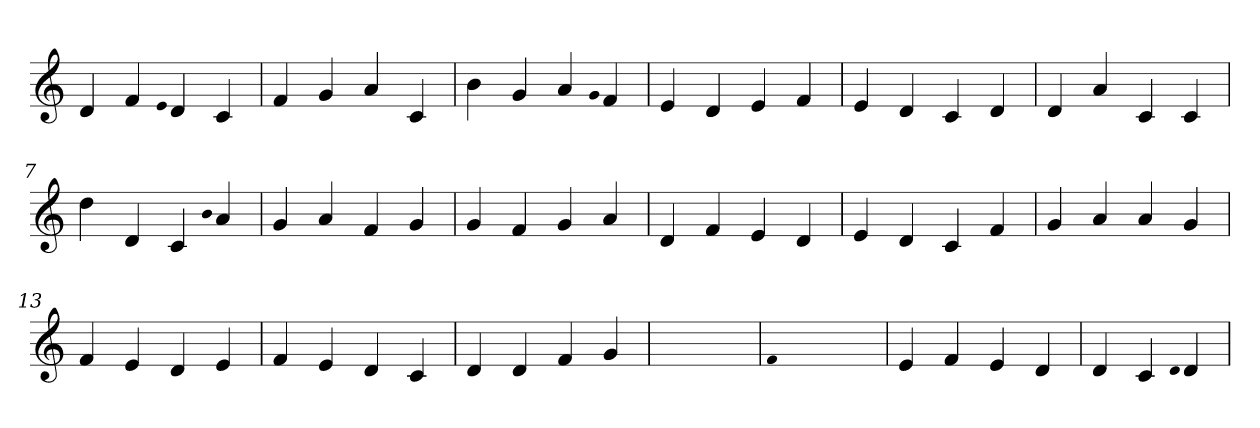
**kern
*part1
*staff1
*clefG2
=1
4d
4f
qqe
4d
4c
=2
4f
4g
4a
4c
=3
4b
4g
4a
qqg
4f
=4
4e
4d
4e
4f
=5
4e
4d
4c
4d
=6
4d
4a
4c
4c
=7
4dd
4d
4c
qqb
4a
=8
4g
4a
4f
4g
=9
4g
4f
4g
4a
=10
4d
4f
4e
4d
=11
4e
4d
4c
4f
=12
4g
4a
4a
4g
=13
4f
4e
4d
4e
=14
4f
4e
4d
4c
=15
4d
4d
4f
4g
=16
1ryy
=16
qqf
1ryy
=16
4e
4f
4e
4d
=17
4d
4c
qqd
4d
=
*-
